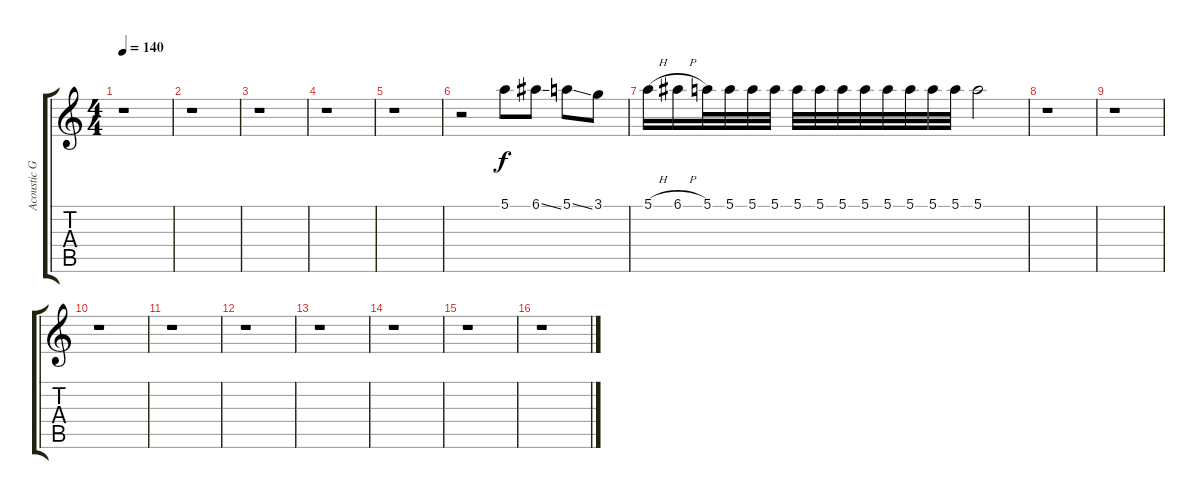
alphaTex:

\track ("Acoustic Guitar 2" "Acoustic G") {instrument acousticguitarsteel}
\staff {score tabs}
\tuning (E4 B3 G3 D3 A2 E2) {hide}
\ts (4 4)
\tempo 140
\clef g2
\ks c
r.1{dy f} |
r.1 |
r.1 |
r.1 |
r.1 |
r.2 5.1.8 6.1{ss}.8 5.1{ss}.8 3.1.8 |
5.1{h}.16 6.1{h}.16 5.1.32 5.1.32 5.1.32 5.1.32 5.1.32 5.1.32 5.1.32 5.1.32 5.1.32 5.1.32 5.1.32 5.1.32 5.1.2 |
r.1 |
r.1 |
r.1 |
r.1 |
r.1 |
r.1 |
r.1 |
r.1 |
r.1
